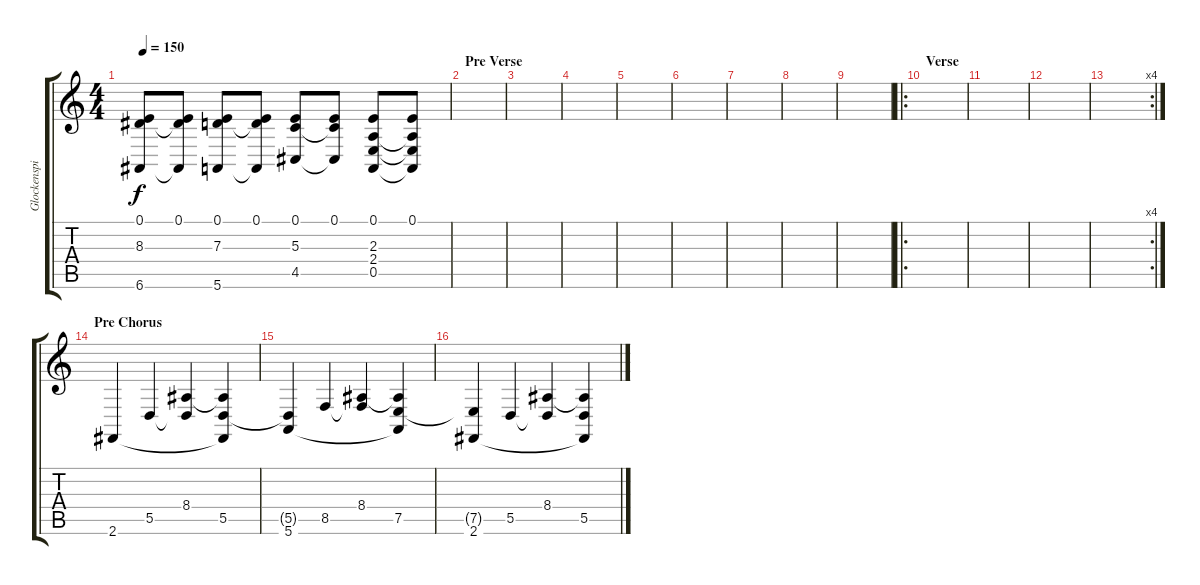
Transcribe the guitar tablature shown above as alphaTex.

\track ("Glockenspiel" "Glockenspi") {instrument glockenspiel}
\staff {score tabs}
\tuning (E4 B3 G3 D3 A2 E2) {hide}
\ts (4 4)
\tempo 150
\clef g2
\ks c
(0.1 8.3 6.6).8{dy f} (0.1 8.3{t} 6.6{t}).8 (0.1 7.3 5.6).8 (0.1 7.3{t} 5.6{t}).8 (0.1 5.3 4.5).8 (0.1 5.3{t} 4.5{t}).8 (0.1 2.3 2.4 0.5).8 (0.1 2.3{t} 2.4{t} 0.5{t}).8 |
\section ("" "Pre Verse")
|
|
|
|
|
|
|
|
\ro
\section ("" "Verse")
|
|
|
\rc 4
|
\section ("" "Pre Chorus")
2.6.4 5.5.4 (8.4 5.5{t}).4 (8.4{t} 5.5 2.6{t}).4 |
(5.5{t} 5.6).4 8.5.4 (8.4 8.5{t}).4 (8.4{t} 7.5 5.6{t}).4 |
(7.5{t} 2.6).4 5.5.4 (8.4 5.5{t}).4 (8.4{t} 5.5 2.6{t}).4
